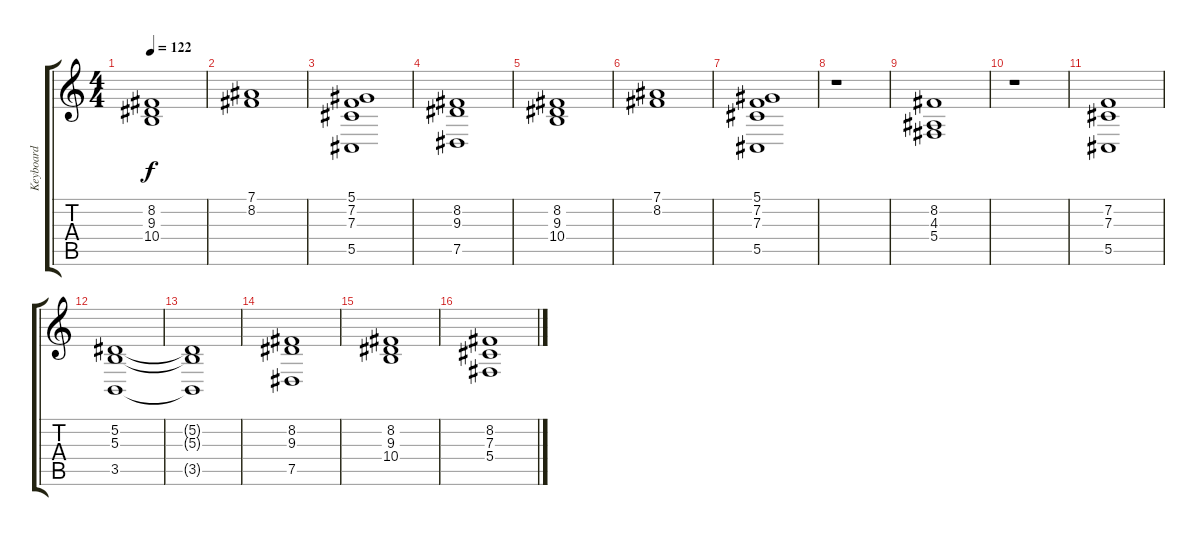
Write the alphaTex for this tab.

\track ("Keyboard" "Keyboard") {instrument choiraahs}
\staff {score tabs}
\tuning (Eb4 Bb3 Gb3 Db3 Ab2 Eb2) {hide}
\ts (4 4)
\tempo 122
\clef g2
\ks c
(8.2 9.3 10.4).1{dy f} |
(7.1 8.2).1 |
(5.1 7.2 7.3 5.5).1 |
(8.2 9.3 7.5).1 |
(8.2 9.3 10.4).1 |
(7.1 8.2).1 |
(5.1 7.2 7.3 5.5).1 |
r.1 |
(8.2 4.3 5.4).1 |
r.1 |
(7.2 7.3 5.5).1 |
(5.2 5.3 3.5).1 |
(5.2{t} 5.3{t} 3.5{t}).1 |
(8.2 9.3 7.5).1 |
(8.2 9.3 10.4).1 |
(8.2 7.3 5.4).1
